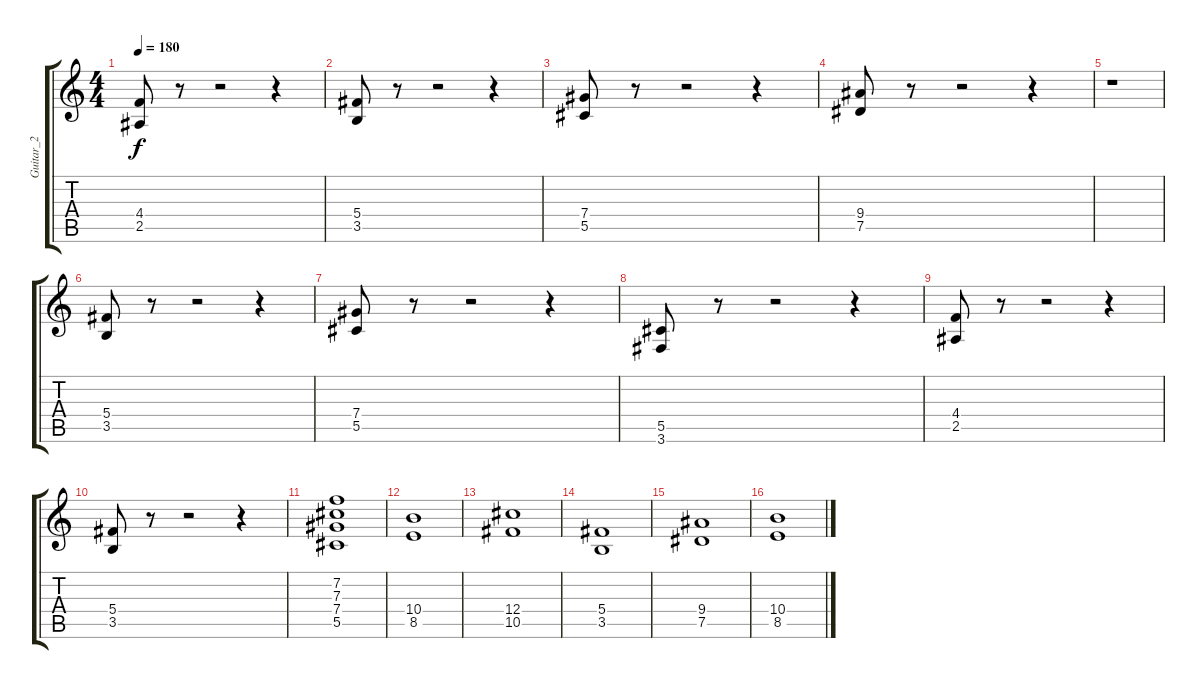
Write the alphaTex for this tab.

\track ("Guitar_2" "Guitar_2") {instrument distortionguitar}
\staff {score tabs}
\tuning (Eb4 Bb3 Gb3 Db3 Ab2 Eb2) {hide}
\ts (4 4)
\tempo 180
\clef g2
\ks c
(4.4 2.5).8{dy f} r.8 r.2 r.4 |
(5.4 3.5).8 r.8 r.2 r.4 |
(7.4 5.5).8 r.8 r.2 r.4 |
(9.4 7.5).8 r.8 r.2 r.4 |
r.1 |
(5.4 3.5).8 r.8 r.2 r.4 |
(7.4 5.5).8 r.8 r.2 r.4 |
(5.5 3.6).8 r.8 r.2 r.4 |
(4.4 2.5).8 r.8 r.2 r.4 |
(5.4 3.5).8 r.8 r.2 r.4 |
(7.2 7.3 7.4 5.5).1 |
(10.4 8.5).1 |
(12.4 10.5).1 |
(5.4 3.5).1 |
(9.4 7.5).1 |
(10.4 8.5).1
